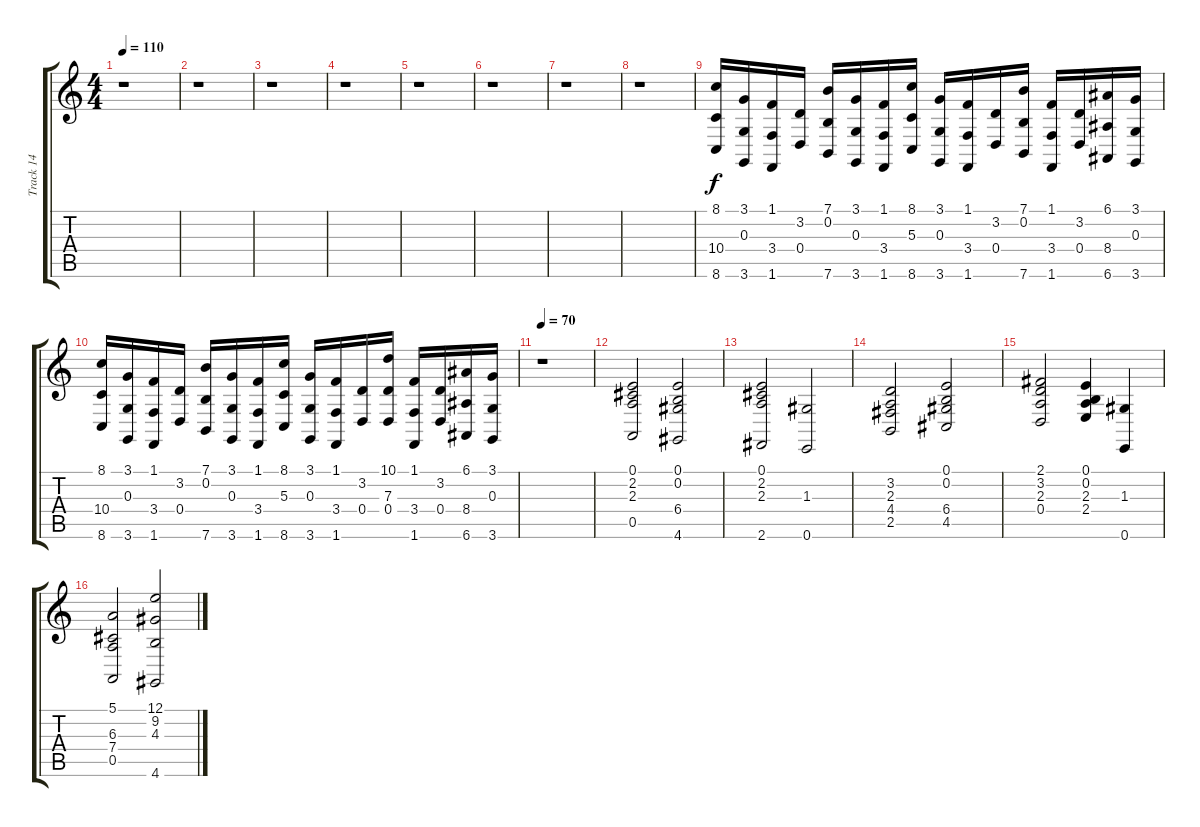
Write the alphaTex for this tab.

\track ("Track 14" "Track 14") {instrument stringensemble1}
\staff {score tabs}
\tuning (E4 B3 G3 D3 A2 E2) {hide}
\ts (4 4)
\tempo 110
\clef g2
\ks c
r.1{dy f} |
r.1 |
r.1 |
r.1 |
r.1 |
r.1 |
r.1 |
r.1 |
(8.1 10.4 8.6).16 (3.1 0.3 3.6).16 (1.1 3.4 1.6).16 (3.2 0.4).16 (7.1 0.2 7.6).16 (3.1 0.3 3.6).16 (1.1 3.4 1.6).16 (8.1 5.3 8.6).16 (3.1 0.3 3.6).16 (1.1 3.4 1.6).16 (3.2 0.4).16 (7.1 0.2 7.6).16 (1.1 3.4 1.6).16 (3.2 0.4).16 (6.1 8.4 6.6).16 (3.1 0.3 3.6).16 |
(8.1 10.4 8.6).16 (3.1 0.3 3.6).16 (1.1 3.4 1.6).16 (3.2 0.4).16 (7.1 0.2 7.6).16 (3.1 0.3 3.6).16 (1.1 3.4 1.6).16 (8.1 5.3 8.6).16 (3.1 0.3 3.6).16 (1.1 3.4 1.6).16 (3.2 0.4).16 (10.1 7.3 0.4).16 (1.1 3.4 1.6).16 (3.2 0.4).16 (6.1 8.4 6.6).16 (3.1 0.3 3.6).16 |
\tempo 70
r.1 |
(0.1 2.2 2.3 0.5).2 (0.1 0.2 6.4 4.6).2 |
(0.1 2.2 2.3 2.6).2 (1.3 0.6).2 |
(3.2 2.3 4.4 2.5).2 (0.1 0.2 6.4 4.5).2 |
(2.1 3.2 2.3 0.4).2 (0.1 0.2 2.3 2.4).4 (1.3 0.6).4 |
(5.1 6.3 7.4 0.5).2 (12.1 9.2 4.3 4.6).2
